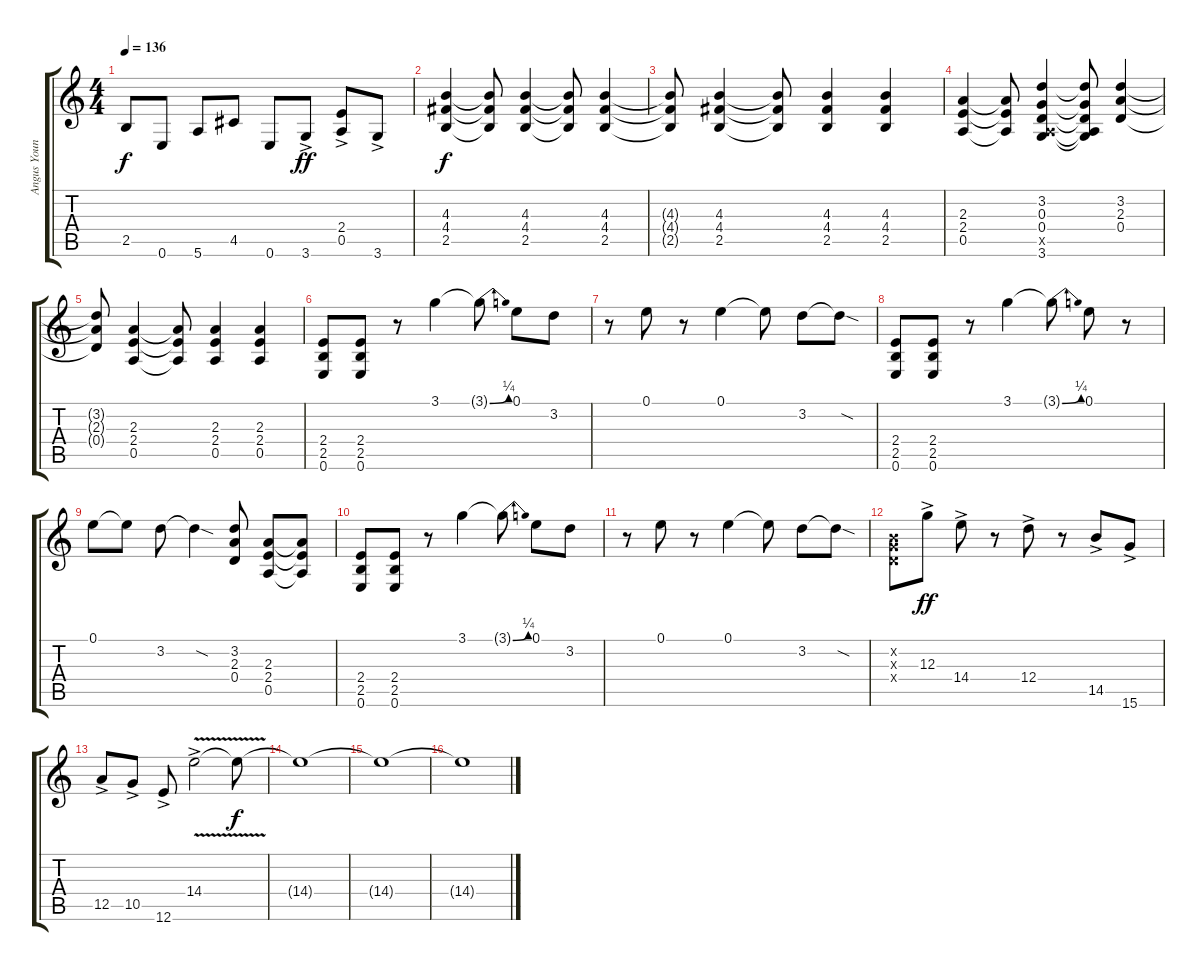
\track ("Angus Young" "Angus Youn") {instrument distortionguitar}
\staff {score tabs}
\tuning (E4 B3 G3 D3 A2 E2) {hide}
\ts (4 4)
\tempo 136
\clef g2
\ks c
2.5.8{dy f} 0.6.8 5.6.8 4.5.8 0.6.8 3.6{ac}.8{dy ff} (2.4{ac} 0.5{ac}).8 3.6{ac}.8 |
(4.3 4.4 2.5).4{dy f} (4.3{t} 4.4{t} 2.5{t}).8 (4.3 4.4 2.5).4 (4.3{t} 4.4{t} 2.5{t}).8 (4.3 4.4 2.5).4 |
(4.3{t} 4.4{t} 2.5{t}).8 (4.3 4.4 2.5).4 (4.3{t} 4.4{t} 2.5{t}).8 (4.3 4.4 2.5).4 (4.3 4.4 2.5).4 |
(2.3 2.4 0.5).4 (2.3{t} 2.4{t} 0.5{t}).8 (3.2 0.3 0.4 0.5{x} 3.6).4 (3.2{t} 0.3{t} 0.4{t} 0.5{t} 3.6{t}).8 (3.2 2.3 0.4).4 |
(3.2{t} 2.3{t} 0.4{t}).8 (2.3 2.4 0.5).4 (2.3{t} 2.4{t} 0.5{t}).8 (2.3 2.4 0.5).4 (2.3 2.4 0.5).4 |
(2.4 2.5 0.6).8 (2.4 2.5 0.6).8 r.8 3.1.4 3.1{be (bend 0 0 60 1) t}.8 0.1.8 3.2.8 |
r.8 0.1.8 r.8 0.1.4 0.1{t}.8 3.2.8 3.2{sod t}.8 |
(2.4 2.5 0.6).8 (2.4 2.5 0.6).8 r.8 3.1.4 3.1{be (bend 0 0 60 1) t}.8 0.1.8 r.8 |
0.1.8 0.1{t}.8 3.2.8 3.2{sod t}.4 (3.2 2.3 0.4).8 (2.3 2.4 0.5).8 (2.3{t} 2.4{t} 0.5{t}).8 |
(2.4 2.5 0.6).8 (2.4 2.5 0.6).8 r.8 3.1.4 3.1{be (bend 0 0 60 1) t}.8 0.1.8 3.2.8 |
r.8 0.1.8 r.8 0.1.4 0.1{t}.8 3.2.8 3.2{sod t}.8 |
(0.2{x} 0.3{x} 0.4{x}).8 12.3{ac}.8{dy ff} 14.4{ac}.8 r.8 12.4{ac}.8 r.8 14.5{ac}.8 15.6{ac}.8 |
12.5{ac}.8 10.5{ac}.8 12.6{ac}.8 14.4{v ac}.2 14.4{t}.8{dy f} |
14.4{t}.1 |
14.4{t}.1 |
14.4{t}.1
